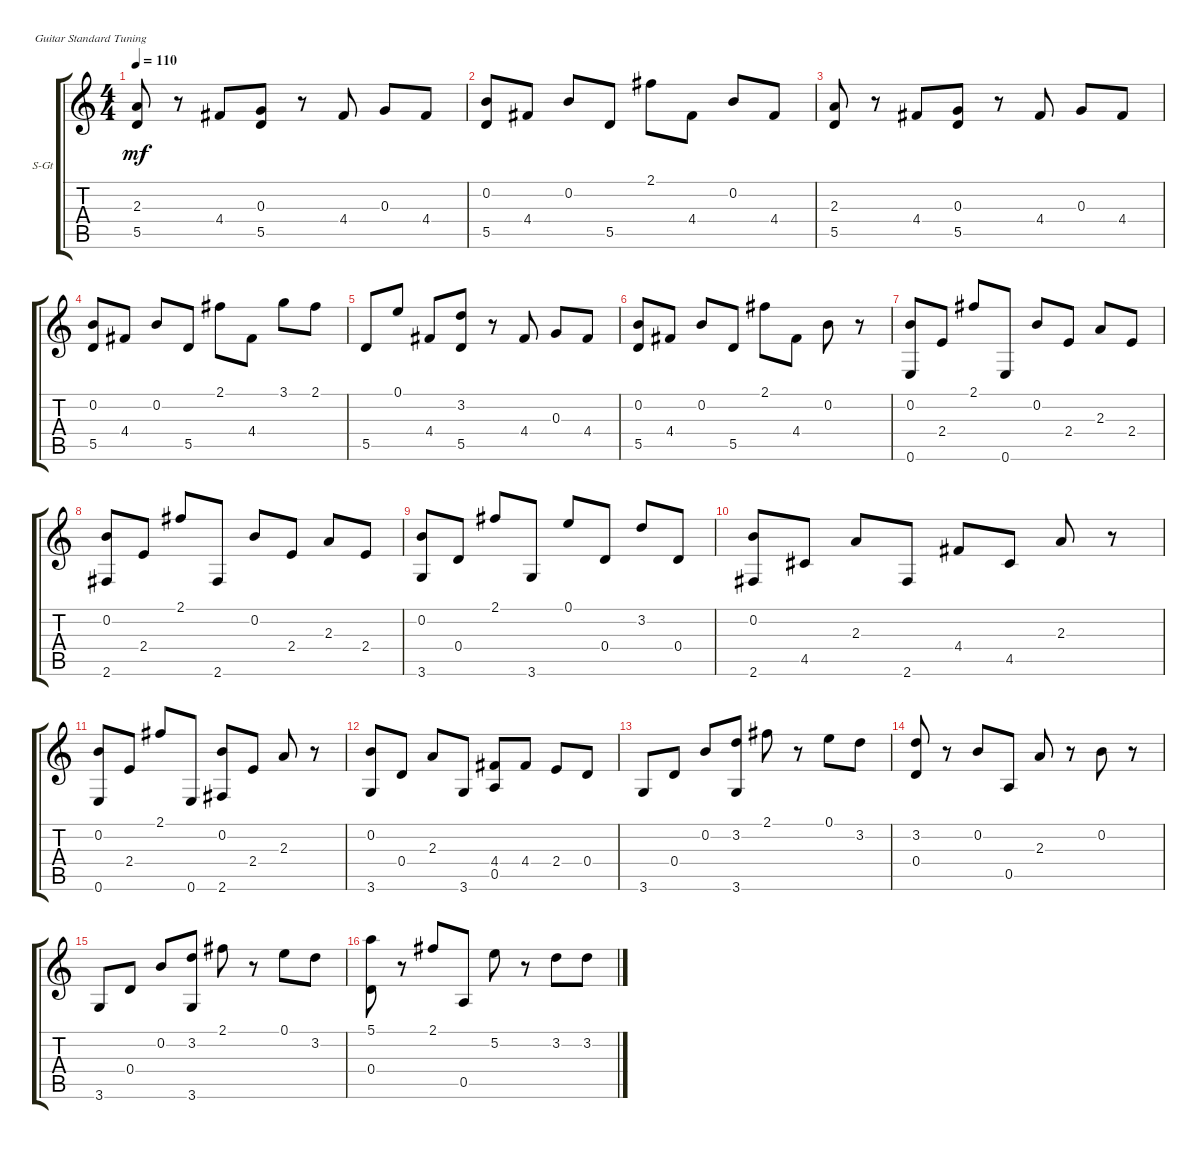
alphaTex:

\defaultSystemsLayout 4
\bracketExtendMode groupsimilarinstruments
\firstSystemTrackNameOrientation horizontal
\otherSystemsTrackNameOrientation horizontal
\track ("Steel Guitar" "S-Gt") {instrument acousticguitarsteel}
\staff {score tabs}
\tuning (E4 B3 G3 D3 A2 E2)
\ts (4 4)
\tempo 110
\clef g2
\ks c
(5.5 2.3).8{dy mf} r.8 4.4.8 (5.5 0.3).8 r.8 4.4.8 0.3.8 4.4.8 |
(5.5 0.2).8 4.4.8 0.2.8 5.5.8 2.1.8 4.4.8 0.2.8 4.4.8 |
(5.5 2.3).8 r.8 4.4.8 (5.5 0.3).8 r.8 4.4.8 0.3.8 4.4.8 |
(5.5 0.2).8 4.4.8 0.2.8 5.5.8 2.1.8 4.4.8 3.1.8 2.1.8 |
5.5.8 0.1.8 4.4.8 (5.5 3.2).8 r.8 4.4.8 0.3.8 4.4.8 |
(5.5 0.2).8 4.4.8 0.2.8 5.5.8 2.1.8 4.4.8 0.2.8 r.8 |
(0.6 0.2).8 2.4.8 2.1.8 0.6.8 0.2.8 2.4.8 2.3.8 2.4.8 |
(2.6 0.2).8 2.4.8 2.1.8 2.6.8 0.2.8 2.4.8 2.3.8 2.4.8 |
(3.6 0.2).8 0.4.8 2.1.8 3.6.8 0.1.8 0.4.8 3.2.8 0.4.8 |
(2.6 0.2).8 4.5.8 2.3.8 2.6.8 4.4.8 4.5.8 2.3.8 r.8 |
(0.6 0.2).8 2.4.8 2.1.8 0.6.8 (2.6 0.2).8 2.4.8 2.3.8 r.8 |
(3.6 0.2).8 0.4.8 2.3.8 3.6.8 (0.5 4.4).8 4.4.8 2.4.8 0.4.8 |
3.6.8 0.4.8 0.2.8 (3.2 3.6).8 2.1.8 r.8 0.1.8 3.2.8 |
(3.2 0.4).8 r.8 0.2.8 0.5.8 2.3.8 r.8 0.2.8 r.8 |
3.6.8 0.4.8 0.2.8 (3.2 3.6).8 2.1.8 r.8 0.1.8 3.2.8 |
(0.4 5.1).8 r.8 2.1.8 0.5.8 5.2.8 r.8 3.2.8 3.2.8
